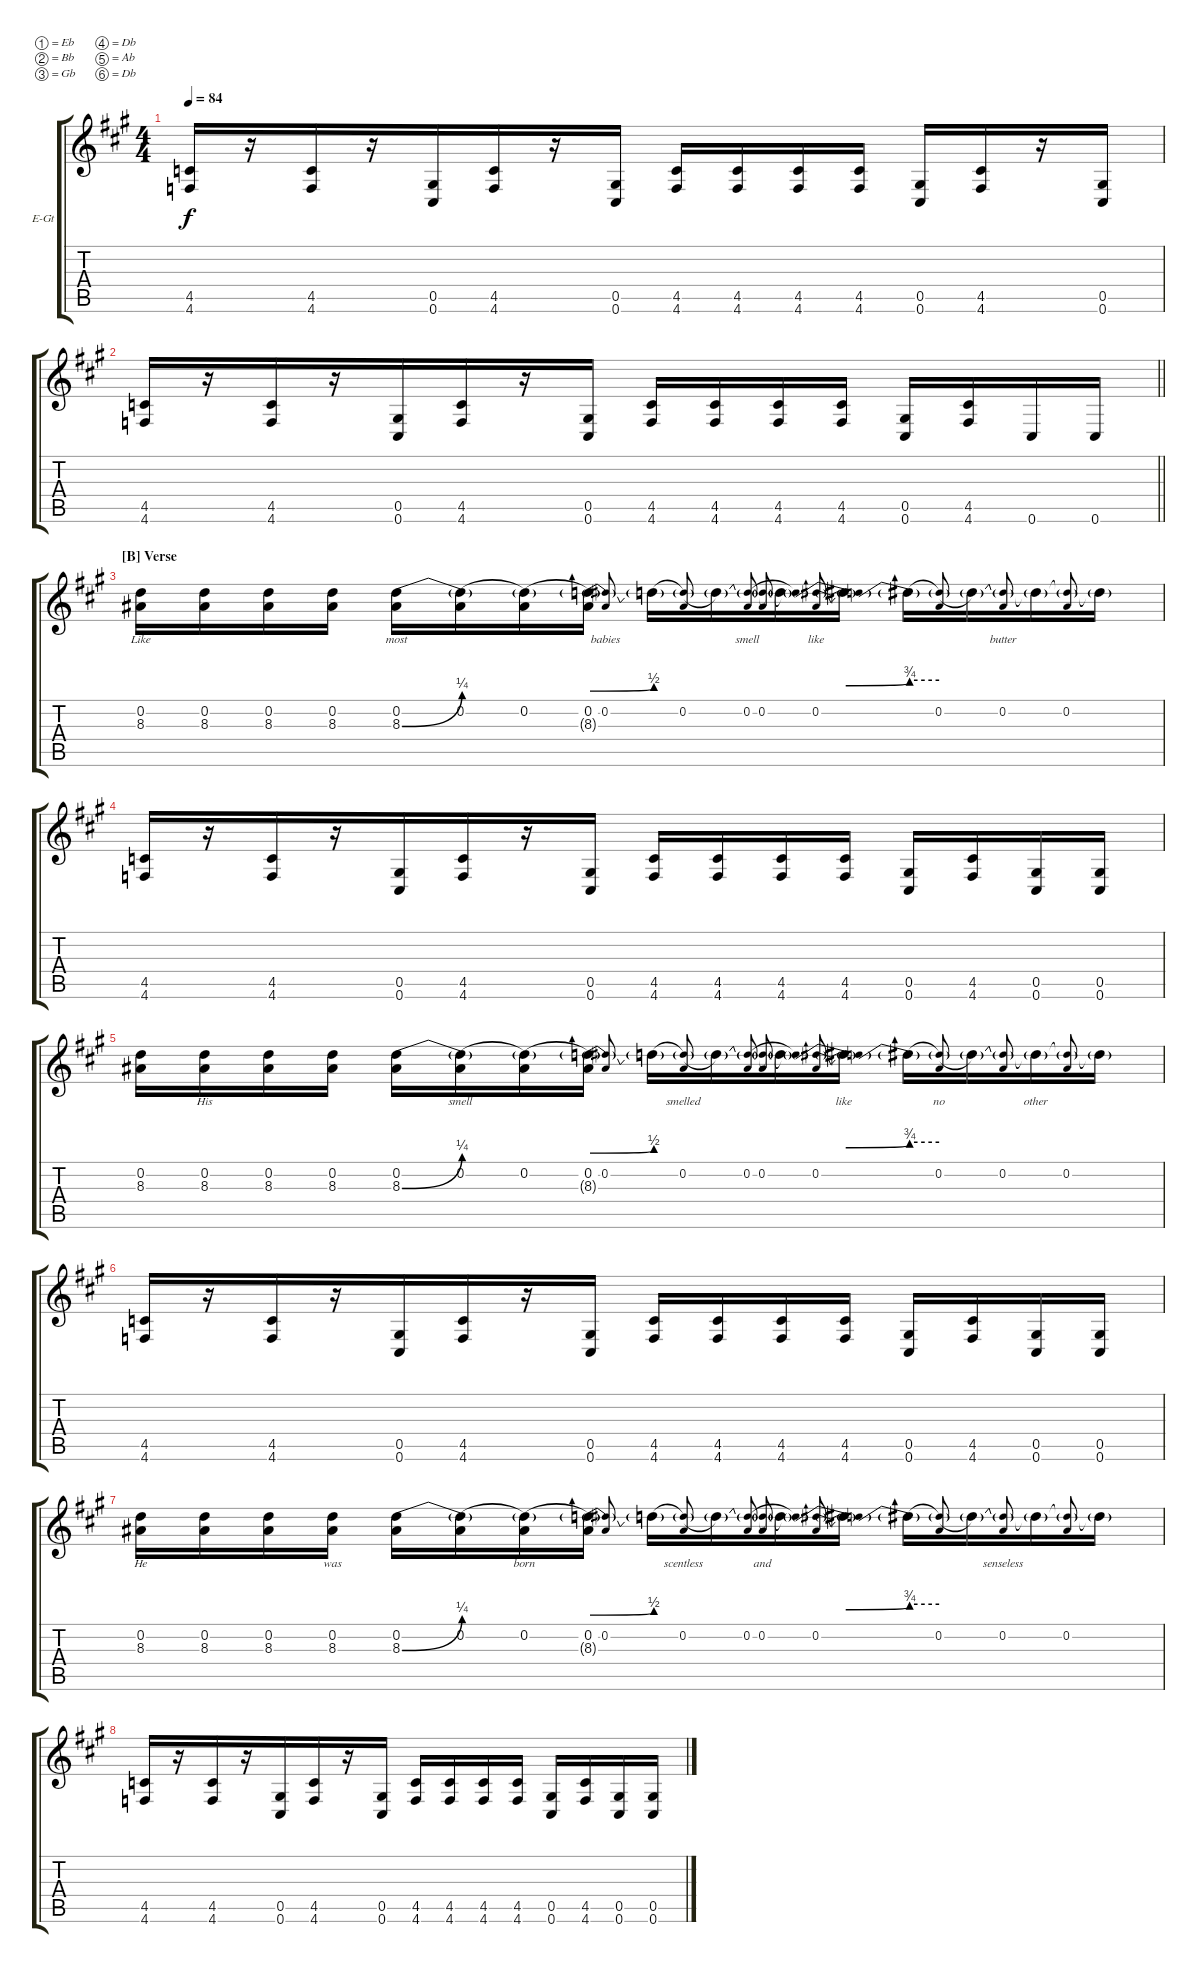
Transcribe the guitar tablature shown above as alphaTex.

\defaultSystemsLayout 4
\bracketExtendMode groupsimilarinstruments
\firstSystemTrackNameOrientation horizontal
\otherSystemsTrackNameOrientation horizontal
\track ("Guitar 1" "E-Gt") {instrument distortionguitar}
\staff {score tabs}
\tuning (Eb4 Bb3 Gb3 Db3 Ab2 Db2)
\ts (4 4)
\tempo 84
\clef g2
\scale
1.07062
\ks a
(4.6 4.5).16{dy f} r.16{beam merge} (4.6 4.5).16{beam merge} r.16{beam merge} (0.6 0.5).16{beam merge} (4.6 4.5).16{beam merge} r.16 (0.5 0.6).16 (4.6 4.5).16 (4.6 4.5).16 (4.6 4.5).16 (4.5 4.6).16 (0.6 0.5).16 (4.6 4.5).16 r.16 (0.6 0.5).16 |
\scale
0.929382
\barLineRight lightlight
(4.6 4.5).16 r.16{beam merge} (4.6 4.5).16{beam merge} r.16{beam merge} (0.6 0.5).16{beam merge} (4.6 4.5).16{beam merge} r.16 (0.5 0.6).16 (4.6 4.5).16 (4.6 4.5).16 (4.6 4.5).16 (4.5 4.6).16 (0.6 0.5).16 (4.6 4.5).16 0.6.16 0.6.16 |
\section ("B" "Verse")
\scale
0.686869
\scale
1.07062 (8.3 0.2).16{lyrics (0 "Like") lyrics (1 "") lyrics (2 "") lyrics (3 "") lyrics (4 "")} (8.3 0.2).16{lyrics (0 "") lyrics (1 "") lyrics (2 "") lyrics (3 "") lyrics (4 "")} (8.3 0.2).16{lyrics (0 "") lyrics (1 "") lyrics (2 "") lyrics (3 "") lyrics (4 "")} (8.3 0.2).16{lyrics (0 "") lyrics (1 "") lyrics (2 "") lyrics (3 "") lyrics (4 "")} (8.3{be (bend 0 0 15 1)} 0.2).16{lyrics (0 "most") lyrics (1 "") lyrics (2 "") lyrics (3 "") lyrics (4 "")} (8.3{be (hold 0 0 60 0) t} 0.2).16{lyrics (0 "") lyrics (1 "") lyrics (2 "") lyrics (3 "") lyrics (4 "")} (8.3{be (hold 0 0 60 0) t} 0.2).16{lyrics (0 "") lyrics (1 "") lyrics (2 "") lyrics (3 "") lyrics (4 "")} (8.3{be (bend 0 1 17.4 2) t} 0.2).16{lyrics (0 "") lyrics (1 "") lyrics (2 "") lyrics (3 "") lyrics (4 "")} (0.2 8.3{t}).8{lyrics (0 "babies") lyrics (1 "") lyrics (2 "") lyrics (3 "") lyrics (4 "") gr onbeat} 8.3{be (hold 0 0 60 0) t}.16{lyrics (0 "") lyrics (1 "") lyrics (2 "") lyrics (3 "") lyrics (4 "")} (0.2 8.3{be (hold 0 0 60 0) t}).8{lyrics (0 "") lyrics (1 "") lyrics (2 "") lyrics (3 "") lyrics (4 "") gr onbeat} 8.3{t}.16{lyrics (0 "") lyrics (1 "") lyrics (2 "") lyrics (3 "") lyrics (4 "")} (0.2 8.3{t}).8{lyrics (0 "smell") lyrics (1 "") lyrics (2 "") lyrics (3 "") lyrics (4 "") gr onbeat} 8.3{t}.16{lyrics (0 "") lyrics (1 "") lyrics (2 "") lyrics (3 "") lyrics (4 "")} (0.2 8.3{t}).8{lyrics (0 "") lyrics (1 "") lyrics (2 "") lyrics (3 "") lyrics (4 "") gr onbeat} 8.3{be (prebendbend 0 2 17.4 3) t}.16{lyrics (0 "") lyrics (1 "") lyrics (2 "") lyrics (3 "") lyrics (4 "")} (0.2 8.3{t}).8{lyrics (0 "like") lyrics (1 "") lyrics (2 "") lyrics (3 "") lyrics (4 "") gr onbeat} 8.3{be (prebend 0 3 60 3) t}.16{lyrics (0 "") lyrics (1 "") lyrics (2 "") lyrics (3 "") lyrics (4 "")} (0.2 8.3{be (hold 0 0 60 0) t}).8{lyrics (0 "") lyrics (1 "") lyrics (2 "") lyrics (3 "") lyrics (4 "") gr onbeat} 8.3{t}.16{lyrics (0 "") lyrics (1 "") lyrics (2 "") lyrics (3 "") lyrics (4 "")} (0.2 8.3{t}).8{lyrics (0 "butter") lyrics (1 "") lyrics (2 "") lyrics (3 "") lyrics (4 "") gr onbeat} 8.3{t}.16{lyrics (0 "") lyrics (1 "") lyrics (2 "") lyrics (3 "") lyrics (4 "")} (0.2 8.3{t}).8{lyrics (0 "") lyrics (1 "") lyrics (2 "") lyrics (3 "") lyrics (4 "") gr onbeat} 8.3{t}.16{lyrics (0 "") lyrics (1 "") lyrics (2 "") lyrics (3 "") lyrics (4 "")} |
\scale
0.929382 (4.6 4.5).16{lyrics (0 "") lyrics (1 "") lyrics (2 "") lyrics (3 "") lyrics (4 "")} r.16{beam merge} (4.6 4.5).16{lyrics (0 "") lyrics (1 "") lyrics (2 "") lyrics (3 "") lyrics (4 "") beam merge} r.16{beam merge} (0.6 0.5).16{lyrics (0 "") lyrics (1 "") lyrics (2 "") lyrics (3 "") lyrics (4 "") beam merge} (4.6 4.5).16{lyrics (0 "") lyrics (1 "") lyrics (2 "") lyrics (3 "") lyrics (4 "") beam merge} r.16 (0.5 0.6).16{lyrics (0 "") lyrics (1 "") lyrics (2 "") lyrics (3 "") lyrics (4 "")} (4.6 4.5).16{lyrics (0 "") lyrics (1 "") lyrics (2 "") lyrics (3 "") lyrics (4 "")} (4.6 4.5).16{lyrics (0 "") lyrics (1 "") lyrics (2 "") lyrics (3 "") lyrics (4 "")} (4.6 4.5).16{lyrics (0 "") lyrics (1 "") lyrics (2 "") lyrics (3 "") lyrics (4 "")} (4.5 4.6).16{lyrics (0 "") lyrics (1 "") lyrics (2 "") lyrics (3 "") lyrics (4 "")} (0.6 0.5).16{lyrics (0 "") lyrics (1 "") lyrics (2 "") lyrics (3 "") lyrics (4 "")} (4.6 4.5).16{lyrics (0 "") lyrics (1 "") lyrics (2 "") lyrics (3 "") lyrics (4 "")} (0.6 0.5).16{lyrics (0 "") lyrics (1 "") lyrics (2 "") lyrics (3 "") lyrics (4 "")} (0.6 0.5).16{lyrics (0 "") lyrics (1 "") lyrics (2 "") lyrics (3 "") lyrics (4 "")} |
\scale
1.07062 (8.3 0.2).16{lyrics (0 "") lyrics (1 "") lyrics (2 "") lyrics (3 "") lyrics (4 "")} (8.3 0.2).16{lyrics (0 "His") lyrics (1 "") lyrics (2 "") lyrics (3 "") lyrics (4 "")} (8.3 0.2).16{lyrics (0 "") lyrics (1 "") lyrics (2 "") lyrics (3 "") lyrics (4 "")} (8.3 0.2).16{lyrics (0 "") lyrics (1 "") lyrics (2 "") lyrics (3 "") lyrics (4 "")} (8.3{be (bend 0 0 15 1)} 0.2).16{lyrics (0 "") lyrics (1 "") lyrics (2 "") lyrics (3 "") lyrics (4 "")} (8.3{be (hold 0 0 60 0) t} 0.2).16{lyrics (0 "smell") lyrics (1 "") lyrics (2 "") lyrics (3 "") lyrics (4 "")} (8.3{be (hold 0 0 60 0) t} 0.2).16{lyrics (0 "") lyrics (1 "") lyrics (2 "") lyrics (3 "") lyrics (4 "")} (8.3{be (bend 0 1 17.4 2) t} 0.2).16{lyrics (0 "") lyrics (1 "") lyrics (2 "") lyrics (3 "") lyrics (4 "")} (0.2 8.3{t}).8{lyrics (0 "") lyrics (1 "") lyrics (2 "") lyrics (3 "") lyrics (4 "") gr onbeat} 8.3{be (hold 0 0 60 0) t}.16{lyrics (0 "") lyrics (1 "") lyrics (2 "") lyrics (3 "") lyrics (4 "")} (0.2 8.3{be (hold 0 0 60 0) t}).8{lyrics (0 "smelled") lyrics (1 "") lyrics (2 "") lyrics (3 "") lyrics (4 "") gr onbeat} 8.3{t}.16{lyrics (0 "") lyrics (1 "") lyrics (2 "") lyrics (3 "") lyrics (4 "")} (0.2 8.3{t}).8{lyrics (0 "") lyrics (1 "") lyrics (2 "") lyrics (3 "") lyrics (4 "") gr onbeat} 8.3{t}.16{lyrics (0 "") lyrics (1 "") lyrics (2 "") lyrics (3 "") lyrics (4 "")} (0.2 8.3{t}).8{lyrics (0 "") lyrics (1 "") lyrics (2 "") lyrics (3 "") lyrics (4 "") gr onbeat} 8.3{be (prebendbend 0 2 17.4 3) t}.16{lyrics (0 "like") lyrics (1 "") lyrics (2 "") lyrics (3 "") lyrics (4 "")} (0.2 8.3{t}).8{lyrics (0 "") lyrics (1 "") lyrics (2 "") lyrics (3 "") lyrics (4 "") gr onbeat} 8.3{be (prebend 0 3 60 3) t}.16{lyrics (0 "") lyrics (1 "") lyrics (2 "") lyrics (3 "") lyrics (4 "")} (0.2 8.3{be (hold 0 0 60 0) t}).8{lyrics (0 "no") lyrics (1 "") lyrics (2 "") lyrics (3 "") lyrics (4 "") gr onbeat} 8.3{t}.16{lyrics (0 "") lyrics (1 "") lyrics (2 "") lyrics (3 "") lyrics (4 "")} (0.2 8.3{t}).8{lyrics (0 "") lyrics (1 "") lyrics (2 "") lyrics (3 "") lyrics (4 "") gr onbeat} 8.3{t}.16{lyrics (0 "other") lyrics (1 "") lyrics (2 "") lyrics (3 "") lyrics (4 "")} (0.2 8.3{t}).8{lyrics (0 "") lyrics (1 "") lyrics (2 "") lyrics (3 "") lyrics (4 "") gr onbeat} 8.3{t}.16{lyrics (0 "") lyrics (1 "") lyrics (2 "") lyrics (3 "") lyrics (4 "")} |
\scale
0.929382 (4.6 4.5).16{lyrics (0 "") lyrics (1 "") lyrics (2 "") lyrics (3 "") lyrics (4 "")} r.16{beam merge} (4.6 4.5).16{lyrics (0 "") lyrics (1 "") lyrics (2 "") lyrics (3 "") lyrics (4 "") beam merge} r.16{beam merge} (0.6 0.5).16{lyrics (0 "") lyrics (1 "") lyrics (2 "") lyrics (3 "") lyrics (4 "") beam merge} (4.6 4.5).16{lyrics (0 "") lyrics (1 "") lyrics (2 "") lyrics (3 "") lyrics (4 "") beam merge} r.16 (0.5 0.6).16{lyrics (0 "") lyrics (1 "") lyrics (2 "") lyrics (3 "") lyrics (4 "")} (4.6 4.5).16{lyrics (0 "") lyrics (1 "") lyrics (2 "") lyrics (3 "") lyrics (4 "")} (4.6 4.5).16{lyrics (0 "") lyrics (1 "") lyrics (2 "") lyrics (3 "") lyrics (4 "")} (4.6 4.5).16{lyrics (0 "") lyrics (1 "") lyrics (2 "") lyrics (3 "") lyrics (4 "")} (4.5 4.6).16{lyrics (0 "") lyrics (1 "") lyrics (2 "") lyrics (3 "") lyrics (4 "")} (0.6 0.5).16{lyrics (0 "") lyrics (1 "") lyrics (2 "") lyrics (3 "") lyrics (4 "")} (4.6 4.5).16{lyrics (0 "") lyrics (1 "") lyrics (2 "") lyrics (3 "") lyrics (4 "")} (0.6 0.5).16{lyrics (0 "") lyrics (1 "") lyrics (2 "") lyrics (3 "") lyrics (4 "")} (0.6 0.5).16{lyrics (0 "") lyrics (1 "") lyrics (2 "") lyrics (3 "") lyrics (4 "")} |
\scale
1.07062 (8.3 0.2).16{lyrics (0 "He") lyrics (1 "") lyrics (2 "") lyrics (3 "") lyrics (4 "")} (8.3 0.2).16{lyrics (0 "") lyrics (1 "") lyrics (2 "") lyrics (3 "") lyrics (4 "")} (8.3 0.2).16{lyrics (0 "") lyrics (1 "") lyrics (2 "") lyrics (3 "") lyrics (4 "")} (8.3 0.2).16{lyrics (0 "was") lyrics (1 "") lyrics (2 "") lyrics (3 "") lyrics (4 "")} (8.3{be (bend 0 0 15 1)} 0.2).16{lyrics (0 "") lyrics (1 "") lyrics (2 "") lyrics (3 "") lyrics (4 "")} (8.3{be (hold 0 0 60 0) t} 0.2).16{lyrics (0 "") lyrics (1 "") lyrics (2 "") lyrics (3 "") lyrics (4 "")} (8.3{be (hold 0 0 60 0) t} 0.2).16{lyrics (0 "born") lyrics (1 "") lyrics (2 "") lyrics (3 "") lyrics (4 "")} (8.3{be (bend 0 1 17.4 2) t} 0.2).16{lyrics (0 "") lyrics (1 "") lyrics (2 "") lyrics (3 "") lyrics (4 "")} (0.2 8.3{t}).8{lyrics (0 "") lyrics (1 "") lyrics (2 "") lyrics (3 "") lyrics (4 "") gr onbeat} 8.3{be (hold 0 0 60 0) t}.16{lyrics (0 "") lyrics (1 "") lyrics (2 "") lyrics (3 "") lyrics (4 "")} (0.2 8.3{be (hold 0 0 60 0) t}).8{lyrics (0 "scentless") lyrics (1 "") lyrics (2 "") lyrics (3 "") lyrics (4 "") gr onbeat} 8.3{t}.16{lyrics (0 "") lyrics (1 "") lyrics (2 "") lyrics (3 "") lyrics (4 "")} (0.2 8.3{t}).8{lyrics (0 "") lyrics (1 "") lyrics (2 "") lyrics (3 "") lyrics (4 "") gr onbeat} 8.3{t}.16{lyrics (0 "") lyrics (1 "") lyrics (2 "") lyrics (3 "") lyrics (4 "")} (0.2 8.3{t}).8{lyrics (0 "and") lyrics (1 "") lyrics (2 "") lyrics (3 "") lyrics (4 "") gr onbeat} 8.3{be (prebendbend 0 2 17.4 3) t}.16{lyrics (0 "") lyrics (1 "") lyrics (2 "") lyrics (3 "") lyrics (4 "")} (0.2 8.3{t}).8{lyrics (0 "") lyrics (1 "") lyrics (2 "") lyrics (3 "") lyrics (4 "") gr onbeat} 8.3{be (prebend 0 3 60 3) t}.16{lyrics (0 "") lyrics (1 "") lyrics (2 "") lyrics (3 "") lyrics (4 "")} (0.2 8.3{be (hold 0 0 60 0) t}).8{lyrics (0 "") lyrics (1 "") lyrics (2 "") lyrics (3 "") lyrics (4 "") gr onbeat} 8.3{t}.16{lyrics (0 "") lyrics (1 "") lyrics (2 "") lyrics (3 "") lyrics (4 "")} (0.2 8.3{t}).8{lyrics (0 "senseless") lyrics (1 "") lyrics (2 "") lyrics (3 "") lyrics (4 "") gr onbeat} 8.3{t}.16{lyrics (0 "") lyrics (1 "") lyrics (2 "") lyrics (3 "") lyrics (4 "")} (0.2 8.3{t}).8{lyrics (0 "") lyrics (1 "") lyrics (2 "") lyrics (3 "") lyrics (4 "") gr onbeat} 8.3{t}.16{lyrics (0 "") lyrics (1 "") lyrics (2 "") lyrics (3 "") lyrics (4 "")} |
\scale
0.929382 (4.6 4.5).16{lyrics (0 "") lyrics (1 "") lyrics (2 "") lyrics (3 "") lyrics (4 "")} r.16{beam merge} (4.6 4.5).16{lyrics (0 "") lyrics (1 "") lyrics (2 "") lyrics (3 "") lyrics (4 "") beam merge} r.16{beam merge} (0.6 0.5).16{lyrics (0 "") lyrics (1 "") lyrics (2 "") lyrics (3 "") lyrics (4 "") beam merge} (4.6 4.5).16{lyrics (0 "") lyrics (1 "") lyrics (2 "") lyrics (3 "") lyrics (4 "") beam merge} r.16 (0.5 0.6).16{lyrics (0 "") lyrics (1 "") lyrics (2 "") lyrics (3 "") lyrics (4 "")} (4.6 4.5).16{lyrics (0 "") lyrics (1 "") lyrics (2 "") lyrics (3 "") lyrics (4 "")} (4.6 4.5).16{lyrics (0 "") lyrics (1 "") lyrics (2 "") lyrics (3 "") lyrics (4 "")} (4.6 4.5).16{lyrics (0 "") lyrics (1 "") lyrics (2 "") lyrics (3 "") lyrics (4 "")} (4.5 4.6).16{lyrics (0 "") lyrics (1 "") lyrics (2 "") lyrics (3 "") lyrics (4 "")} (0.6 0.5).16{lyrics (0 "") lyrics (1 "") lyrics (2 "") lyrics (3 "") lyrics (4 "")} (4.6 4.5).16{lyrics (0 "") lyrics (1 "") lyrics (2 "") lyrics (3 "") lyrics (4 "")} (0.6 0.5).16{lyrics (0 "") lyrics (1 "") lyrics (2 "") lyrics (3 "") lyrics (4 "")} (0.6 0.5).16{lyrics (0 "") lyrics (1 "") lyrics (2 "") lyrics (3 "") lyrics (4 "")}
